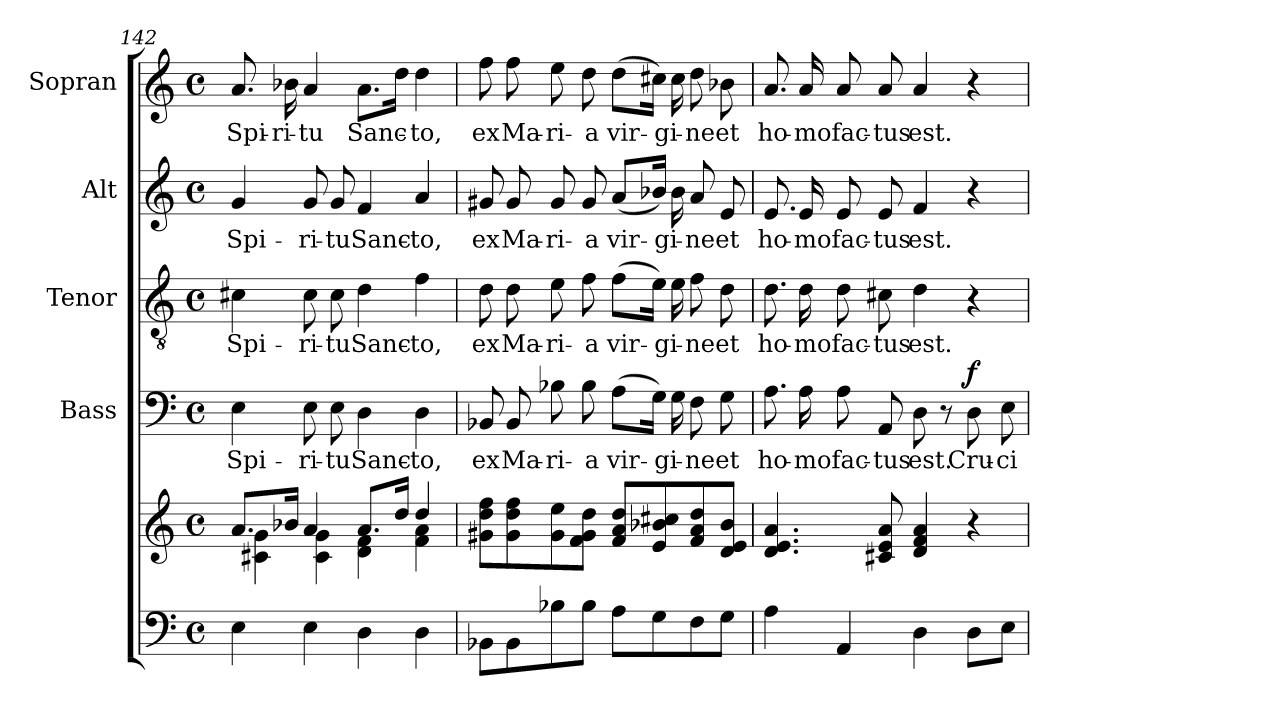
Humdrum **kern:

**kern	**kern	**kern	**text	**dynam	**kern	**text	**kern	**text	**kern	**text
*part5	*part5	*part4	*part4	*part4	*part3	*part3	*part2	*part2	*part1	*part1
*staff6	*staff5	*staff4	*staff4	*staff4	*staff3	*staff3	*staff2	*staff2	*staff1	*staff1
*	*	*I"Bass	*	*	*I"Tenor	*	*I"Alt	*	*I"Sopran	*
*	*	*I'B.	*	*	*I'T.	*	*I'A.	*	*I'S.	*
*clefF4	*clefG2	*clefF4	*	*	*clefGv2	*	*clefG2	*	*clefG2	*
*k[]	*k[]	*k[]	*	*	*k[]	*	*k[]	*	*k[]	*
*C:	*C:	*C:	*	*	*C:	*	*C:	*	*C:	*
*M4/4	*M4/4	*M4/4	*	*	*M4/4	*	*M4/4	*	*M4/4	*
*met(c)	*met(c)	*met(c)	*	*	*met(c)	*	*met(c)	*	*met(c)	*
=142	=142	=142	=142	=142	=142	=142	=142	=142	=142	=142
*	*^	*	*	*	*	*	*	*	*	*
!	!	!	!	!LO:LY:b	!	!	!LO:LY:b	!	!LO:LY:b	!	!LO:LY:b
4E\	8.a/L	4c#X\ 4g\	4E\	Spi-	.	4c#X\	Spi-	4g/	Spi-	8.a/	Spi-
!	!	!	!	!	!	!	!	!	!	!	!LO:LY:b
.	16b-X/Jk	.	.	.	.	.	.	.	.	16b-X\	-ri-
!	!	!	!	!LO:LY:b	!	!	!LO:LY:b	!	!LO:LY:b	!	!LO:LY:b
4E\	4a/	4c#\ 4g\	8E\	-ri-	.	8c#\	-ri-	8g/	-ri-	4a/	-tu
!	!	!	!	!LO:LY:b	!	!	!LO:LY:b	!	!LO:LY:b	!	!
.	.	.	8E\	-tu	.	8c#\	-tu	8g/	-tu	.	.
!	!	!	!	!LO:LY:b	!	!	!LO:LY:b	!	!LO:LY:b	!	!LO:LY:b
4D\	8.a/L	4d\ 4f\	4D\	Sanc-	.	4d\	Sanc-	4f/	Sanc-	8.a\L	Sanc-
.	16dd/Jk	.	.	.	.	.	.	.	.	16dd\Jk	.
!	!	!	!	!LO:LY:b	!	!	!LO:LY:b	!	!LO:LY:b	!	!LO:LY:b
4D\	4dd/	4f\ 4a\	4D\	-to,	.	4f\	-to,	4a/	-to,	4dd\	-to,
=143	=143	=143	=143	=143	=143	=143	=143	=143	=143	=143	=143
!	!	!	!	!LO:LY:b	!	!	!LO:LY:b	!	!LO:LY:b	!	!LO:LY:b
*	*v	*v	*	*	*	*	*	*	*	*	*
8BB-X\L	8g#X\ 8dd\ 8ff\L	8BB-X/	ex	.	8d\	ex	8g#X/	ex	8ff\	ex
!	!	!	!LO:LY:b	!	!	!LO:LY:b	!	!LO:LY:b	!	!LO:LY:b
8BB-\	8g#\ 8dd\ 8ff\	8BB-/	Ma-	.	8d\	Ma-	8g#/	Ma-	8ff\	Ma-
!	!	!	!LO:LY:b	!	!	!LO:LY:b	!	!LO:LY:b	!	!LO:LY:b
8B-X\	8g#\ 8ee\	8B-X\	-ri-	.	8e\	-ri-	8g#/	-ri-	8ee\	-ri-
!	!	!	!LO:LY:b	!	!	!LO:LY:b	!	!LO:LY:b	!	!LO:LY:b
8B-\J	8f\ 8g#\ 8dd\J	8B-\	-a	.	8f\	-a	8g#/	-a	8dd\	-a
!	!	!	!LO:LY:b	!	!	!LO:LY:b	!	!LO:LY:b	!	!LO:LY:b
8A\L	8f/ 8a/ 8dd/L	(>8A\L	vir-	.	(>8f\L	vir-	(<8a/L	vir-	(>8dd\L	vir-
8G\	8e/ 8b-X/ 8cc#X/	16G\Jk)	.	.	16e\Jk)	.	16b-X/Jk)	.	16cc#X\Jk)	.
!	!	!	!LO:LY:b	!	!	!LO:LY:b	!	!LO:LY:b	!	!LO:LY:b
.	.	16G\	-gi-	.	16e\	-gi-	16b-\	-gi-	16cc#\	-gi-
!	!	!	!LO:LY:b	!	!	!LO:LY:b	!	!LO:LY:b	!	!LO:LY:b
8F\	8f/ 8a/ 8dd/	8F\	-ne	.	8f\	-ne	8a/	-ne	8dd\	-ne
!	!	!	!LO:LY:b	!	!	!LO:LY:b	!	!LO:LY:b	!	!LO:LY:b
8G\J	8d/ 8e/ 8b-/J	8G\	et	.	8d\	et	8e/	et	8b-X\	et
!!LO:LB:g=z
=144	=144	=144	=144	=144	=144	=144	=144	=144	=144	=144
!	!	!	!LO:LY:b	!	!	!LO:LY:b	!	!LO:LY:b	!	!LO:LY:b
4A\	4.d/ 4.e/ 4.a/	8.A\	ho-	.	8.d\	ho-	8.e/	ho-	8.a/	ho-
!	!	!	!LO:LY:b	!	!	!LO:LY:b	!	!LO:LY:b	!	!LO:LY:b
.	.	16A\	-mo	.	16d\	-mo	16e/	-mo	16a/	-mo
!	!	!	!LO:LY:b	!	!	!LO:LY:b	!	!LO:LY:b	!	!LO:LY:b
4AA/	.	8A\	fac-	.	8d\	fac-	8e/	fac-	8a/	fac-
!	!	!	!LO:LY:b	!	!	!LO:LY:b	!	!LO:LY:b	!	!LO:LY:b
.	8c#X/ 8e/ 8a/	8AA/	-tus	.	8c#X\	-tus	8e/	-tus	8a/	-tus
!	!	!	!LO:LY:b	!	!	!LO:LY:b	!	!LO:LY:b	!	!LO:LY:b
4D\	4d/ 4f/ 4a/	8D\	est.	.	4d\	est.	4f/	est.	4a/	est.
.	.	8r	.	.	.	.	.	.	.	.
!	!	!	!LO:LY:b	!LO:DY:a	!	!	!	!	!	!
8D\L	4r	8D\	Cru-	f	4r	.	4r	.	4r	.
!	!	!	!LO:LY:b	!	!	!	!	!	!	!
8E\J	.	8E\	-ci-	.	.	.	.	.	.	.
=	=	=	=	=	=	=	=	=	=	=
*-	*-	*-	*-	*-	*-	*-	*-	*-	*-	*-
